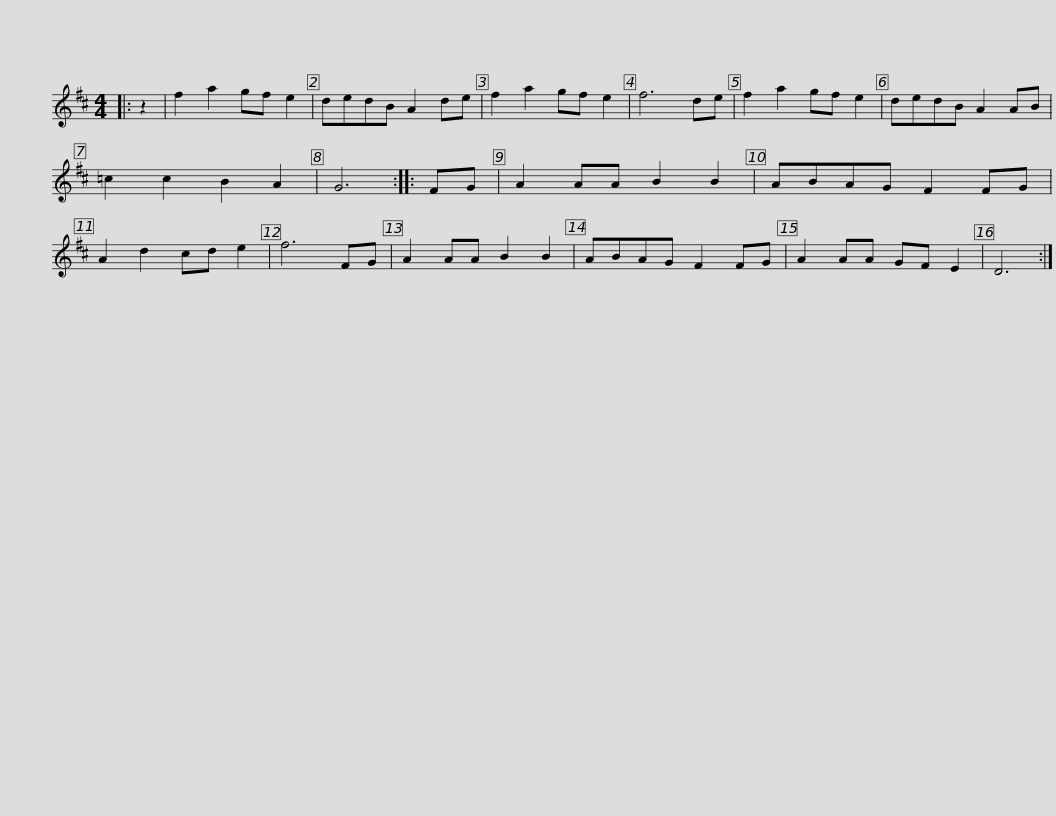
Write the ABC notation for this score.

X:1
L:1/8
M:4/4
I:linebreak $
K:D
V:1 treble
V:1
|: z2 | f2 a2 gf e2 | dedB A2 de | f2 a2 gf e2 | f6 de | %5
 f2 a2 gf e2 | dedB A2 AB | =c2 c2 B2 A2 |$ G6 :: FG | %10
 A2 AA B2 B2 | ABAG F2 FG | A2 d2 cd e2 | f6 FG | A2 AA B2 B2 | %15
 ABAG F2 FG |$ A2 AA GF E2 | D6 :| %18
